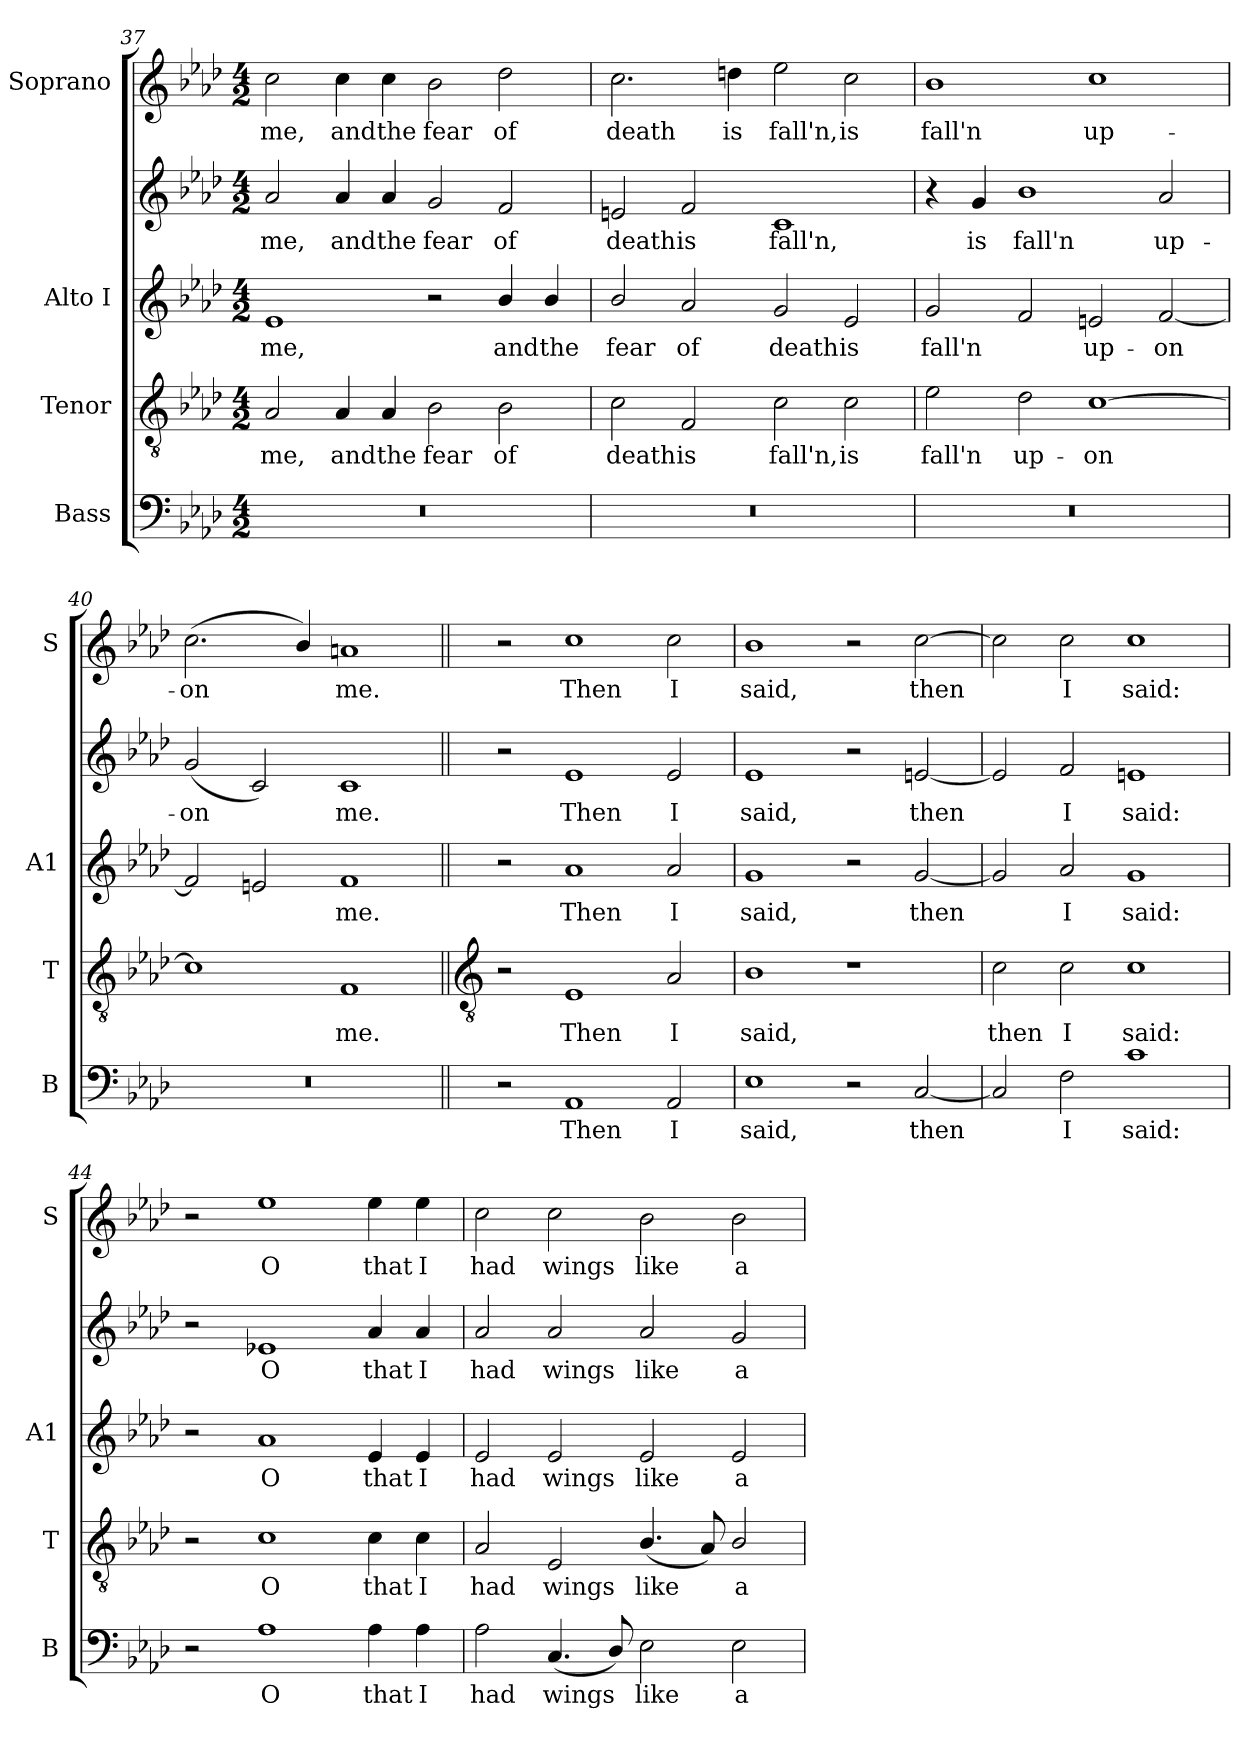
**kern	**text	**kern	**text	**kern	**text	**kern	**text	**kern	**text
*part4	*part4	*part3	*part3	*part2	*part2	*part2	*part2	*part1	*part1
*staff5	*staff5	*staff4	*staff4	*staff3	*staff3	*staff2	*staff2	*staff1	*staff1
*I"Bass	*	*I"Tenor	*	*I"Alto I	*	*	*	*I"Soprano	*
*I'B	*	*I'T	*	*I'A1	*	*	*	*I'S	*
*clefF4	*	*clefGv2	*	*clefG2	*	*clefG2	*	*clefG2	*
*k[b-e-a-d-]	*	*k[b-e-a-d-]	*	*k[b-e-a-d-]	*	*k[b-e-a-d-]	*	*k[b-e-a-d-]	*
*A-:	*	*A-:	*	*A-:	*	*A-:	*	*A-:	*
*M4/2	*	*M4/2	*	*M4/2	*	*M4/2	*	*M4/2	*
=37	=37	=37	=37	=37	=37	=37	=37	=37	=37
!	!	!	!LO:LY:b	!	!LO:LY:b	!	!LO:LY:b	!	!LO:LY:b
0r	.	2A-	me,	1e-	me,	2a-	me,	2cc	me,
!	!	!	!LO:LY:b	!	!	!	!LO:LY:b	!	!LO:LY:b
.	.	4A-	and	.	.	4a-	and	4cc	and
!	!	!	!LO:LY:b	!	!	!	!LO:LY:b	!	!LO:LY:b
.	.	4A-	the	.	.	4a-	the	4cc	the
!	!	!	!LO:LY:b	!	!	!	!LO:LY:b	!	!LO:LY:b
.	.	2B-	fear	2r	.	2g	fear	2b-	fear
!	!	!	!LO:LY:b	!	!LO:LY:b	!	!LO:LY:b	!	!LO:LY:b
.	.	2B-	of	4b-/	and	2f	of	2dd-	of
!	!	!	!	!	!LO:LY:b	!	!	!	!
.	.	.	.	4b-/	the	.	.	.	.
=38	=38	=38	=38	=38	=38	=38	=38	=38	=38
!	!	!	!LO:LY:b	!	!LO:LY:b	!	!LO:LY:b	!	!LO:LY:b
0r	.	2c	death	2b-/	fear	2en	death	2.cc	death
!	!	!	!LO:LY:b	!	!LO:LY:b	!	!LO:LY:b	!	!
.	.	2F	is	2a-	of	2f	is	.	.
!	!	!	!	!	!	!	!	!	!LO:LY:b
.	.	.	.	.	.	.	.	4ddn	is
!	!	!	!LO:LY:b	!	!LO:LY:b	!	!LO:LY:b	!	!LO:LY:b
.	.	2c	fall'n,	2g	death	1c	fall'n,	2ee-	fall'n,
!	!	!	!LO:LY:b	!	!LO:LY:b	!	!	!	!LO:LY:b
.	.	2c	is	2e-	is	.	.	2cc	is
=39	=39	=39	=39	=39	=39	=39	=39	=39	=39
!	!	!	!LO:LY:b	!	!LO:LY:b	!	!	!	!LO:LY:b
0r	.	2e-	fall'n	2g	-fall'n	4r	.	1b-	fall'n
!	!	!	!	!	!	!	!LO:LY:b	!	!
.	.	.	.	.	.	4g	is	.	.
!	!	!	!LO:LY:b	!	!	!	!LO:LY:b	!	!
.	.	2d-	up-	2f	.	1b-	fall'n	.	.
!	!	!	!LO:LY:b	!	!LO:LY:b	!	!	!	!LO:LY:b
.	.	[1c	-on	2en	up-	.	.	1cc	up-
!	!	!	!	!	!LO:LY:b	!	!LO:LY:b	!	!
.	.	.	.	[2f	-on	2a-	up-	.	.
=40	=40	=40	=40	=40	=40	=40	=40	=40	=40
!	!	!	!	!	!	!	!LO:LY:b	!	!LO:LY:b
0r	.	1c]	.	2f]	.	(<2g	on	(<2.cc	-on
.	.	.	.	2en	.	2c)	.	.	.
.	.	.	.	.	.	.	.	4b-/)	.
!	!	!	!LO:LY:b	!	!LO:LY:b	!	!LO:LY:b	!	!LO:LY:b
.	.	1F	me.	1f	me.	1c	me.	1an	me.
!!LO:LB:g=z
=41||	=41||	=41||	=41||	=41||	=41||	=41||	=41||	=41||	=41||
*	*	*clefGv2	*	*	*	*	*	*	*
2r	.	2r	.	2r	.	2r	.	2r	.
!	!LO:LY:b	!	!LO:LY:b	!	!LO:LY:b	!	!LO:LY:b	!	!LO:LY:b
1AA-	Then	1E-	Then	1a-	Then	1e-	Then	1cc	Then
!	!LO:LY:b	!	!LO:LY:b	!	!LO:LY:b	!	!LO:LY:b	!	!LO:LY:b
2AA-	I	2A-	I	2a-	I	2e-	I	2cc	I
=42	=42	=42	=42	=42	=42	=42	=42	=42	=42
!	!LO:LY:b	!	!LO:LY:b	!	!LO:LY:b	!	!LO:LY:b	!	!LO:LY:b
1E-	said,	1B-	said,	1g	said,	1e-	said,	1b-	said,
2r	.	1r	.	2r	.	2r	.	2r	.
!	!LO:LY:b	!	!	!	!LO:LY:b	!	!LO:LY:b	!	!LO:LY:b
[2C	then	.	.	[2g	then	[2en	then	[2cc	then
=43	=43	=43	=43	=43	=43	=43	=43	=43	=43
!	!	!	!LO:LY:b	!	!	!	!	!	!
2C]	.	2c	then	2g]	.	2e]	.	2cc]	.
!	!LO:LY:b	!	!LO:LY:b	!	!LO:LY:b	!	!LO:LY:b	!	!LO:LY:b
2F	I	2c	I	2a-	I	2f	I	2cc	I
!	!LO:LY:b	!	!LO:LY:b	!	!LO:LY:b	!	!LO:LY:b	!	!LO:LY:b
1c	said:	1c	said:	1g	said:	1e	said:	1cc	said:
=44	=44	=44	=44	=44	=44	=44	=44	=44	=44
2r	.	2r	.	2r	.	2r	.	2r	.
!	!LO:LY:b	!	!LO:LY:b	!	!LO:LY:b	!	!LO:LY:b	!	!LO:LY:b
1A-	O	1c	O	1a-	O	1e-X	O	1ee-	O
!	!LO:LY:b	!	!LO:LY:b	!	!LO:LY:b	!	!LO:LY:b	!	!LO:LY:b
4A-	that	4c	that	4e-	that	4a-	that	4ee-	that
!	!LO:LY:b	!	!LO:LY:b	!	!LO:LY:b	!	!LO:LY:b	!	!LO:LY:b
4A-	I	4c	I	4e-	I	4a-	I	4ee-	I
=45	=45	=45	=45	=45	=45	=45	=45	=45	=45
!	!LO:LY:b	!	!LO:LY:b	!	!LO:LY:b	!	!LO:LY:b	!	!LO:LY:b
2A-	had	2A-	had	2e-	had	2a-	had	2cc	had
!	!LO:LY:b	!	!LO:LY:b	!	!LO:LY:b	!	!LO:LY:b	!	!LO:LY:b
(<4.C	wings	2E-	wings	2e-	wings	2a-	wings	2cc	wings
8D-/)	.	.	.	.	.	.	.	.	.
!	!LO:LY:b	!	!LO:LY:b	!	!LO:LY:b	!	!LO:LY:b	!	!LO:LY:b
2E-	like	(<4.B-/	like	2e-	like	2a-	like	2b-	like
.	.	8A-)	.	.	.	.	.	.	.
!	!LO:LY:b	!	!LO:LY:b	!	!LO:LY:b	!	!LO:LY:b	!	!LO:LY:b
2E-	a	2B-/	a	2e-	a	2g	a	2b-	a
=	=	=	=	=	=	=	=	=	=
*-	*-	*-	*-	*-	*-	*-	*-	*-	*-
